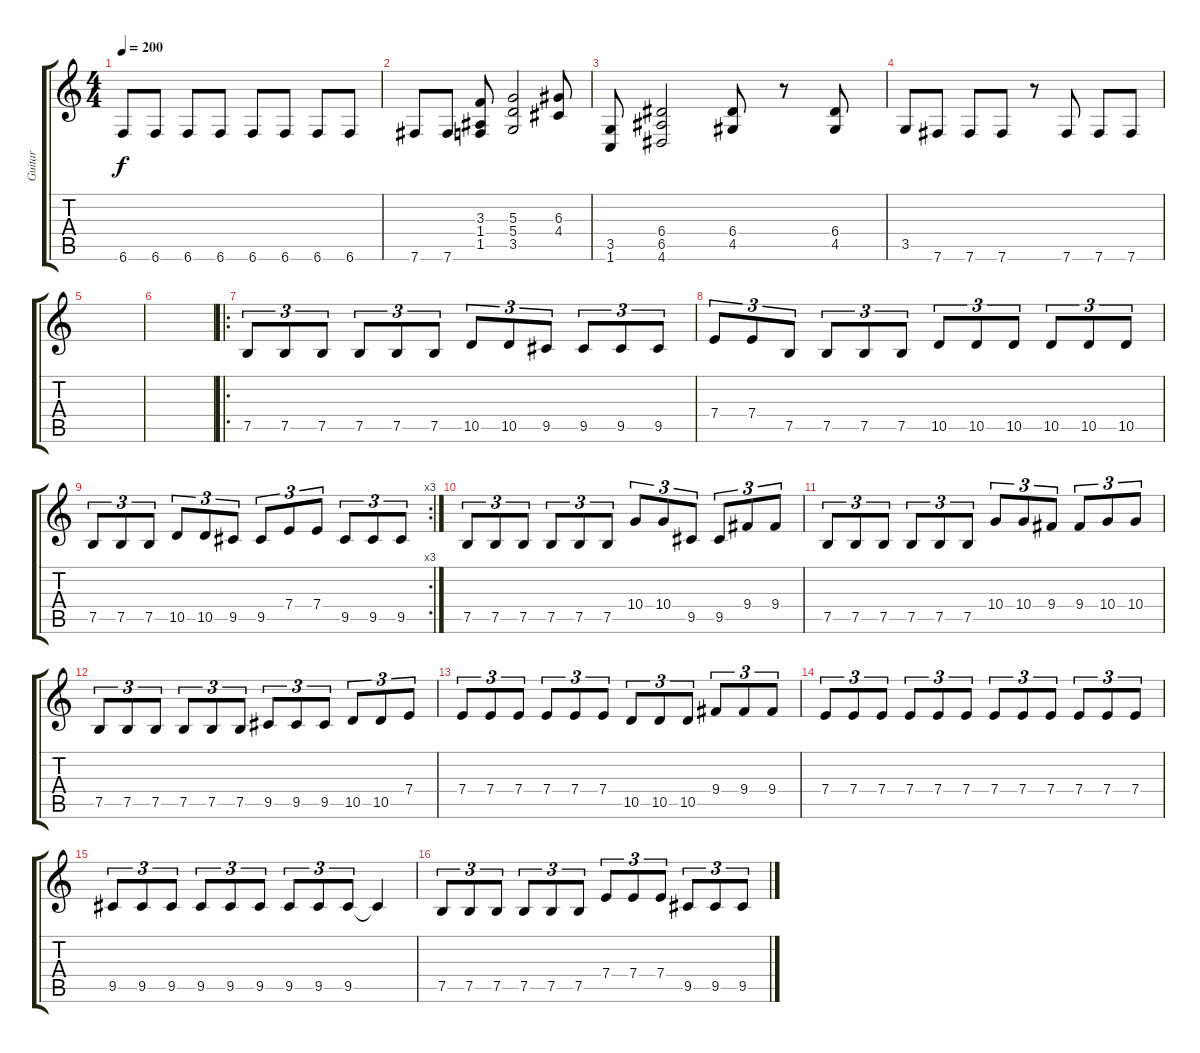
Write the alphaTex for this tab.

\track ("Guitar" "Guitar") {instrument distortionguitar}
\staff {score tabs}
\tuning (B3 Gb3 D3 A2 E2 B1) {hide}
\ts (4 4)
\tempo 200
\clef g2
\ks c
6.6.8{dy f} 6.6.8 6.6.8 6.6.8 6.6.8 6.6.8 6.6.8 6.6.8 |
7.6.8 7.6.8 (3.3 1.4 1.5).8 (5.3 5.4 3.5).2 (6.3 4.4).8 |
(3.5 1.6).8 (6.4 6.5 4.6).2 (6.4 4.5).8 r.8 (6.4 4.5).8 |
3.5.8 7.6.8 7.6.8 7.6.8 r.8 7.6.8 7.6.8 7.6.8 |
|
|
\ro
7.5.8{tu (3 2)} 7.5.8{tu (3 2)} 7.5.8{tu (3 2)} 7.5.8{tu (3 2)} 7.5.8{tu (3 2)} 7.5.8{tu (3 2)} 10.5.8{tu (3 2)} 10.5.8{tu (3 2)} 9.5.8{tu (3 2)} 9.5.8{tu (3 2)} 9.5.8{tu (3 2)} 9.5.8{tu (3 2)} |
7.4.8{tu (3 2)} 7.4.8{tu (3 2)} 7.5.8{tu (3 2)} 7.5.8{tu (3 2)} 7.5.8{tu (3 2)} 7.5.8{tu (3 2)} 10.5.8{tu (3 2)} 10.5.8{tu (3 2)} 10.5.8{tu (3 2)} 10.5.8{tu (3 2)} 10.5.8{tu (3 2)} 10.5.8{tu (3 2)} |
\rc 3
7.5.8{tu (3 2)} 7.5.8{tu (3 2)} 7.5.8{tu (3 2)} 10.5.8{tu (3 2)} 10.5.8{tu (3 2)} 9.5.8{tu (3 2)} 9.5.8{tu (3 2)} 7.4.8{tu (3 2)} 7.4.8{tu (3 2)} 9.5.8{tu (3 2)} 9.5.8{tu (3 2)} 9.5.8{tu (3 2)} |
7.5.8{tu (3 2)} 7.5.8{tu (3 2)} 7.5.8{tu (3 2)} 7.5.8{tu (3 2)} 7.5.8{tu (3 2)} 7.5.8{tu (3 2)} 10.4.8{tu (3 2)} 10.4.8{tu (3 2)} 9.5.8{tu (3 2)} 9.5.8{tu (3 2)} 9.4.8{tu (3 2)} 9.4.8{tu (3 2)} |
7.5.8{tu (3 2)} 7.5.8{tu (3 2)} 7.5.8{tu (3 2)} 7.5.8{tu (3 2)} 7.5.8{tu (3 2)} 7.5.8{tu (3 2)} 10.4.8{tu (3 2)} 10.4.8{tu (3 2)} 9.4.8{tu (3 2)} 9.4.8{tu (3 2)} 10.4.8{tu (3 2)} 10.4.8{tu (3 2)} |
7.5.8{tu (3 2)} 7.5.8{tu (3 2)} 7.5.8{tu (3 2)} 7.5.8{tu (3 2)} 7.5.8{tu (3 2)} 7.5.8{tu (3 2)} 9.5.8{tu (3 2)} 9.5.8{tu (3 2)} 9.5.8{tu (3 2)} 10.5.8{tu (3 2)} 10.5.8{tu (3 2)} 7.4.8{tu (3 2)} |
7.4.8{tu (3 2)} 7.4.8{tu (3 2)} 7.4.8{tu (3 2)} 7.4.8{tu (3 2)} 7.4.8{tu (3 2)} 7.4.8{tu (3 2)} 10.5.8{tu (3 2)} 10.5.8{tu (3 2)} 10.5.8{tu (3 2)} 9.4.8{tu (3 2)} 9.4.8{tu (3 2)} 9.4.8{tu (3 2)} |
7.4.8{tu (3 2)} 7.4.8{tu (3 2)} 7.4.8{tu (3 2)} 7.4.8{tu (3 2)} 7.4.8{tu (3 2)} 7.4.8{tu (3 2)} 7.4.8{tu (3 2)} 7.4.8{tu (3 2)} 7.4.8{tu (3 2)} 7.4.8{tu (3 2)} 7.4.8{tu (3 2)} 7.4.8{tu (3 2)} |
9.5.8{tu (3 2)} 9.5.8{tu (3 2)} 9.5.8{tu (3 2)} 9.5.8{tu (3 2)} 9.5.8{tu (3 2)} 9.5.8{tu (3 2)} 9.5.8{tu (3 2)} 9.5.8{tu (3 2)} 9.5.8{tu (3 2)} 9.5{t}.4 |
7.5.8{tu (3 2)} 7.5.8{tu (3 2)} 7.5.8{tu (3 2)} 7.5.8{tu (3 2)} 7.5.8{tu (3 2)} 7.5.8{tu (3 2)} 7.4.8{tu (3 2)} 7.4.8{tu (3 2)} 7.4.8{tu (3 2)} 9.5.8{tu (3 2)} 9.5.8{tu (3 2)} 9.5.8{tu (3 2)}
